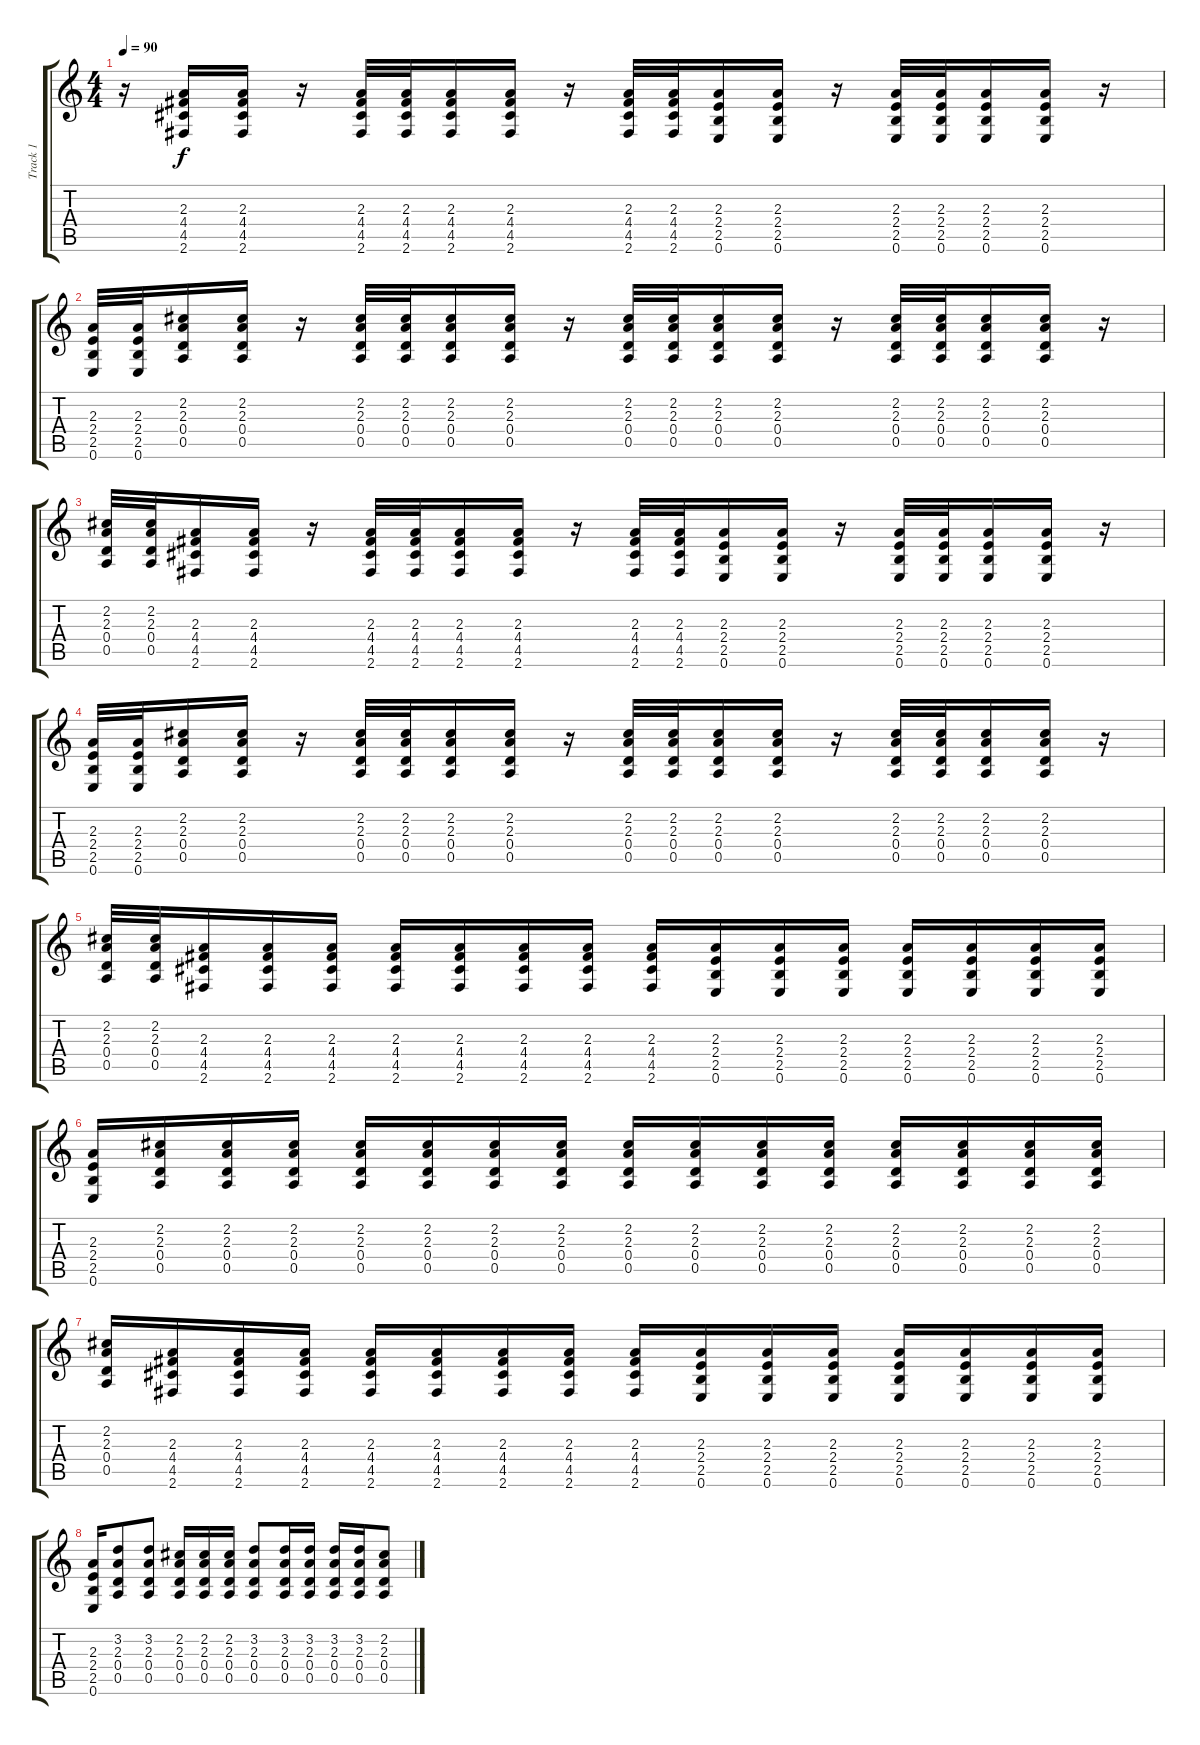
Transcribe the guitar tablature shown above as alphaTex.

\track ("Track 1" "Track 1") {instrument acousticguitarsteel}
\staff {score tabs}
\tuning (E4 B3 G3 D3 A2 E2) {hide}
\ts (4 4)
\tempo 90
\clef g2
\ks c
r.16{dy f} (2.3 4.4 4.5 2.6).16 (2.3 4.4 4.5 2.6).16 r.16 (2.3 4.4 4.5 2.6).32 (2.3 4.4 4.5 2.6).32 (2.3 4.4 4.5 2.6).16 (2.3 4.4 4.5 2.6).16 r.16 (2.3 4.4 4.5 2.6).32 (2.3 4.4 4.5 2.6).32 (2.3 2.4 2.5 0.6).16 (2.3 2.4 2.5 0.6).16 r.16 (2.3 2.4 2.5 0.6).32 (2.3 2.4 2.5 0.6).32 (2.3 2.4 2.5 0.6).16 (2.3 2.4 2.5 0.6).16 r.16 |
(2.3 2.4 2.5 0.6).32 (2.3 2.4 2.5 0.6).32 (2.2 2.3 0.4 0.5).16 (2.2 2.3 0.4 0.5).16 r.16 (2.2 2.3 0.4 0.5).32 (2.2 2.3 0.4 0.5).32 (2.2 2.3 0.4 0.5).16 (2.2 2.3 0.4 0.5).16 r.16 (2.2 2.3 0.4 0.5).32 (2.2 2.3 0.4 0.5).32 (2.2 2.3 0.4 0.5).16 (2.2 2.3 0.4 0.5).16 r.16 (2.2 2.3 0.4 0.5).32 (2.2 2.3 0.4 0.5).32 (2.2 2.3 0.4 0.5).16 (2.2 2.3 0.4 0.5).16 r.16 |
(2.2 2.3 0.4 0.5).32 (2.2 2.3 0.4 0.5).32 (2.3 4.4 4.5 2.6).16 (2.3 4.4 4.5 2.6).16 r.16 (2.3 4.4 4.5 2.6).32 (2.3 4.4 4.5 2.6).32 (2.3 4.4 4.5 2.6).16 (2.3 4.4 4.5 2.6).16 r.16 (2.3 4.4 4.5 2.6).32 (2.3 4.4 4.5 2.6).32 (2.3 2.4 2.5 0.6).16 (2.3 2.4 2.5 0.6).16 r.16 (2.3 2.4 2.5 0.6).32 (2.3 2.4 2.5 0.6).32 (2.3 2.4 2.5 0.6).16 (2.3 2.4 2.5 0.6).16 r.16 |
(2.3 2.4 2.5 0.6).32 (2.3 2.4 2.5 0.6).32 (2.2 2.3 0.4 0.5).16 (2.2 2.3 0.4 0.5).16 r.16 (2.2 2.3 0.4 0.5).32 (2.2 2.3 0.4 0.5).32 (2.2 2.3 0.4 0.5).16 (2.2 2.3 0.4 0.5).16 r.16 (2.2 2.3 0.4 0.5).32 (2.2 2.3 0.4 0.5).32 (2.2 2.3 0.4 0.5).16 (2.2 2.3 0.4 0.5).16 r.16 (2.2 2.3 0.4 0.5).32 (2.2 2.3 0.4 0.5).32 (2.2 2.3 0.4 0.5).16 (2.2 2.3 0.4 0.5).16 r.16 |
(2.2 2.3 0.4 0.5).32 (2.2 2.3 0.4 0.5).32 (2.3 4.4 4.5 2.6).16 (2.3 4.4 4.5 2.6).16 (2.3 4.4 4.5 2.6).16 (2.3 4.4 4.5 2.6).16 (2.3 4.4 4.5 2.6).16 (2.3 4.4 4.5 2.6).16 (2.3 4.4 4.5 2.6).16 (2.3 4.4 4.5 2.6).16 (2.3 2.4 2.5 0.6).16 (2.3 2.4 2.5 0.6).16 (2.3 2.4 2.5 0.6).16 (2.3 2.4 2.5 0.6).16 (2.3 2.4 2.5 0.6).16 (2.3 2.4 2.5 0.6).16 (2.3 2.4 2.5 0.6).16 |
(2.3 2.4 2.5 0.6).16 (2.2 2.3 0.4 0.5).16 (2.2 2.3 0.4 0.5).16 (2.2 2.3 0.4 0.5).16 (2.2 2.3 0.4 0.5).16 (2.2 2.3 0.4 0.5).16 (2.2 2.3 0.4 0.5).16 (2.2 2.3 0.4 0.5).16 (2.2 2.3 0.4 0.5).16 (2.2 2.3 0.4 0.5).16 (2.2 2.3 0.4 0.5).16 (2.2 2.3 0.4 0.5).16 (2.2 2.3 0.4 0.5).16 (2.2 2.3 0.4 0.5).16 (2.2 2.3 0.4 0.5).16 (2.2 2.3 0.4 0.5).16 |
(2.2 2.3 0.4 0.5).16 (2.3 4.4 4.5 2.6).16 (2.3 4.4 4.5 2.6).16 (2.3 4.4 4.5 2.6).16 (2.3 4.4 4.5 2.6).16 (2.3 4.4 4.5 2.6).16 (2.3 4.4 4.5 2.6).16 (2.3 4.4 4.5 2.6).16 (2.3 4.4 4.5 2.6).16 (2.3 2.4 2.5 0.6).16 (2.3 2.4 2.5 0.6).16 (2.3 2.4 2.5 0.6).16 (2.3 2.4 2.5 0.6).16 (2.3 2.4 2.5 0.6).16 (2.3 2.4 2.5 0.6).16 (2.3 2.4 2.5 0.6).16 |
(2.3 2.4 2.5 0.6).16 (3.2 2.3 0.4 0.5).8 (3.2 2.3 0.4 0.5).8 (2.2 2.3 0.4 0.5).16 (2.2 2.3 0.4 0.5).16 (2.2 2.3 0.4 0.5).16 (3.2 2.3 0.4 0.5).8 (3.2 2.3 0.4 0.5).16 (3.2 2.3 0.4 0.5).16 (3.2 2.3 0.4 0.5).16 (3.2 2.3 0.4 0.5).16 (2.2 2.3 0.4 0.5).8
